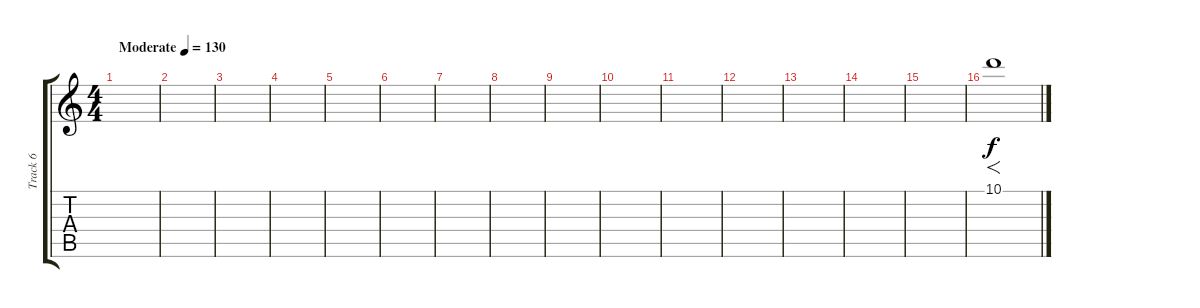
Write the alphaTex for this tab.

\track ("Track 6" "Track 6") {instrument overdrivenguitar}
\staff {score tabs}
\tuning (E4 B3 G3 D3 A2 E2) {hide}
\ts (4 4)
\tempo (130 "Moderate")
\clef g2
\ks c
|
|
|
|
|
|
|
|
|
|
|
|
|
|
|
10.1.1{f}
